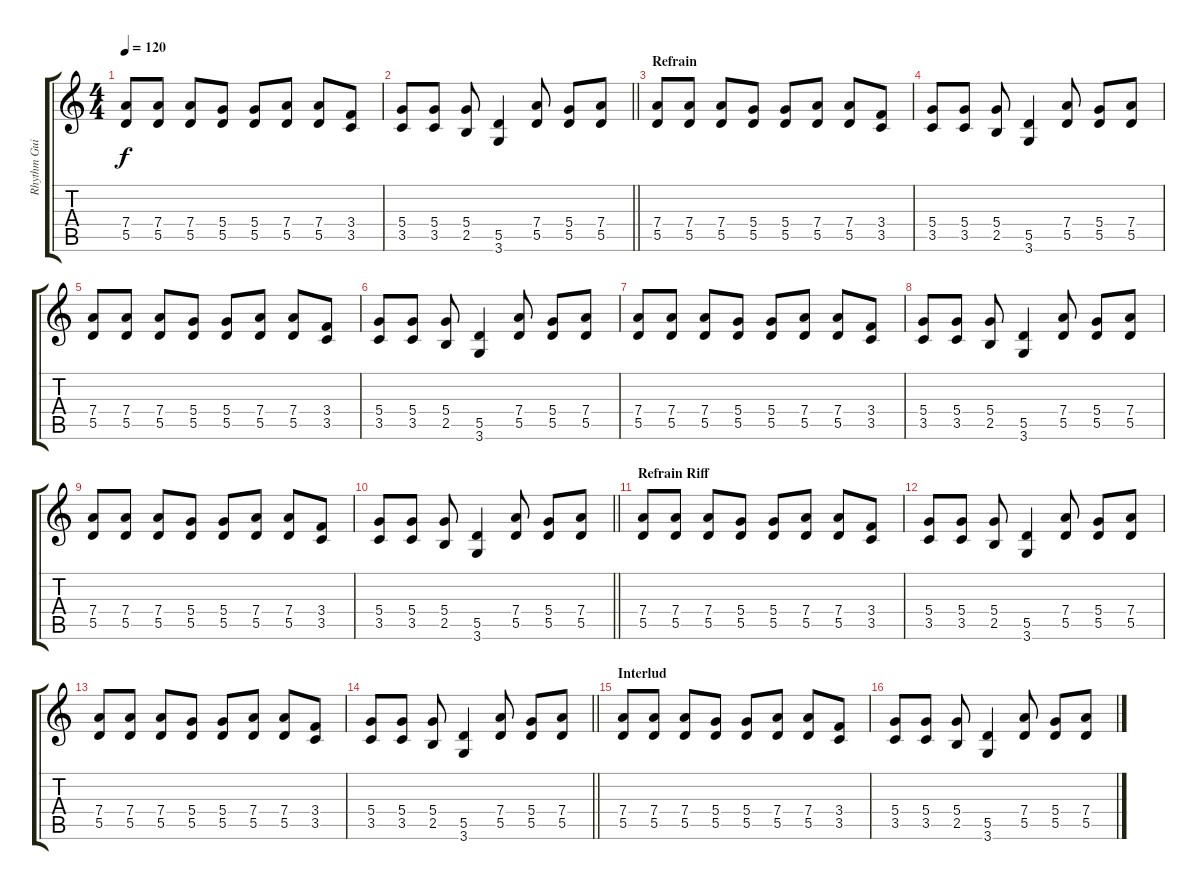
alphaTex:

\track ("Rhythm Guitar" "Rhythm Gui") {instrument overdrivenguitar}
\staff {score tabs}
\tuning (E4 B3 G3 D3 A2 E2) {hide}
\ts (4 4)
\tempo 120
\clef g2
\ks c
(7.4 5.5).8{dy f} (7.4 5.5).8 (7.4 5.5).8 (5.4 5.5).8 (5.4 5.5).8 (7.4 5.5).8 (7.4 5.5).8 (3.4 3.5).8 |
\barLineRight lightlight
(5.4 3.5).8 (5.4 3.5).8 (5.4 2.5).8 (5.5 3.6).4 (7.4 5.5).8 (5.4 5.5).8 (7.4 5.5).8 |
\section ("" "Refrain")
(7.4 5.5).8 (7.4 5.5).8 (7.4 5.5).8 (5.4 5.5).8 (5.4 5.5).8 (7.4 5.5).8 (7.4 5.5).8 (3.4 3.5).8 |
(5.4 3.5).8 (5.4 3.5).8 (5.4 2.5).8 (5.5 3.6).4 (7.4 5.5).8 (5.4 5.5).8 (7.4 5.5).8 |
(7.4 5.5).8 (7.4 5.5).8 (7.4 5.5).8 (5.4 5.5).8 (5.4 5.5).8 (7.4 5.5).8 (7.4 5.5).8 (3.4 3.5).8 |
(5.4 3.5).8 (5.4 3.5).8 (5.4 2.5).8 (5.5 3.6).4 (7.4 5.5).8 (5.4 5.5).8 (7.4 5.5).8 |
(7.4 5.5).8 (7.4 5.5).8 (7.4 5.5).8 (5.4 5.5).8 (5.4 5.5).8 (7.4 5.5).8 (7.4 5.5).8 (3.4 3.5).8 |
(5.4 3.5).8 (5.4 3.5).8 (5.4 2.5).8 (5.5 3.6).4 (7.4 5.5).8 (5.4 5.5).8 (7.4 5.5).8 |
(7.4 5.5).8 (7.4 5.5).8 (7.4 5.5).8 (5.4 5.5).8 (5.4 5.5).8 (7.4 5.5).8 (7.4 5.5).8 (3.4 3.5).8 |
\barLineRight lightlight
(5.4 3.5).8 (5.4 3.5).8 (5.4 2.5).8 (5.5 3.6).4 (7.4 5.5).8 (5.4 5.5).8 (7.4 5.5).8 |
\section ("" "Refrain Riff")
(7.4 5.5).8 (7.4 5.5).8 (7.4 5.5).8 (5.4 5.5).8 (5.4 5.5).8 (7.4 5.5).8 (7.4 5.5).8 (3.4 3.5).8 |
(5.4 3.5).8 (5.4 3.5).8 (5.4 2.5).8 (5.5 3.6).4 (7.4 5.5).8 (5.4 5.5).8 (7.4 5.5).8 |
(7.4 5.5).8 (7.4 5.5).8 (7.4 5.5).8 (5.4 5.5).8 (5.4 5.5).8 (7.4 5.5).8 (7.4 5.5).8 (3.4 3.5).8 |
\barLineRight lightlight
(5.4 3.5).8 (5.4 3.5).8 (5.4 2.5).8 (5.5 3.6).4 (7.4 5.5).8 (5.4 5.5).8 (7.4 5.5).8 |
\section ("" "Interlud")
(7.4 5.5).8 (7.4 5.5).8 (7.4 5.5).8 (5.4 5.5).8 (5.4 5.5).8 (7.4 5.5).8 (7.4 5.5).8 (3.4 3.5).8 |
(5.4 3.5).8 (5.4 3.5).8 (5.4 2.5).8 (5.5 3.6).4 (7.4 5.5).8 (5.4 5.5).8 (7.4 5.5).8
